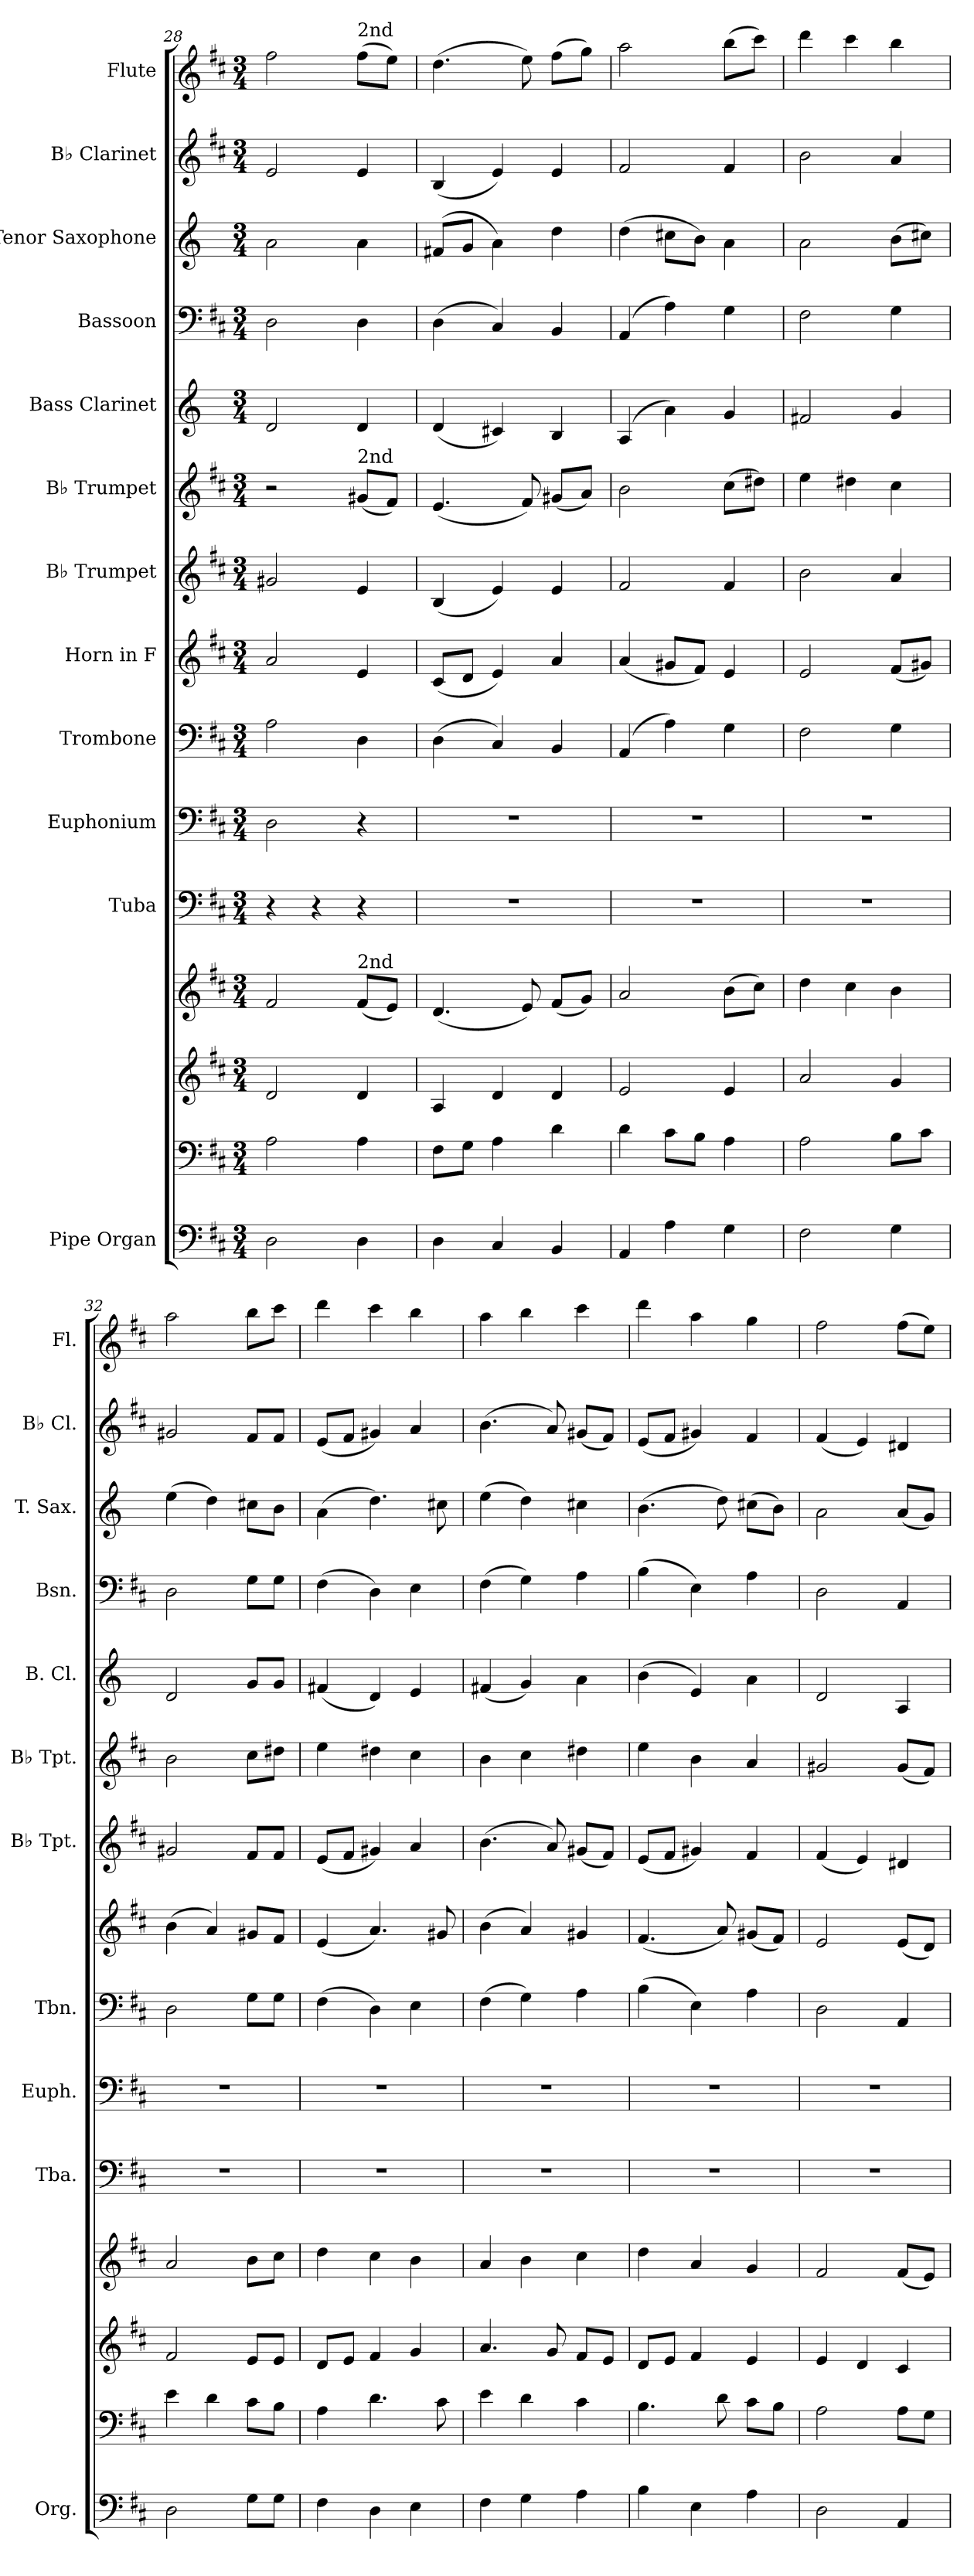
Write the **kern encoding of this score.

**kern	**kern	**kern	**kern	**kern	**kern	**kern	**kern	**kern	**kern	**kern	**kern	**kern	**kern	**kern
*part12	*part12	*part12	*part12	*part11	*part10	*part9	*part8	*part7	*part6	*part5	*part4	*part3	*part2	*part1
*staff15	*staff14	*staff13	*staff12	*staff11	*staff10	*staff9	*staff8	*staff7	*staff6	*staff5	*staff4	*staff3	*staff2	*staff1
*I"Pipe Organ	*	*	*	*I"Tuba	*I"Euphonium	*I"Trombone	*I"Horn in F	*I"B♭ Trumpet	*I"B♭ Trumpet	*I"Bass Clarinet	*I"Bassoon	*I"Tenor Saxophone	*I"B♭ Clarinet	*I"Flute
*I'Org.	*	*	*	*I'Tba.	*I'Euph.	*I'Tbn.	*	*I'B♭ Tpt.	*I'B♭ Tpt.	*I'B. Cl.	*I'Bsn.	*I'T. Sax.	*I'B♭ Cl.	*I'Fl.
*clefF4	*clefF4	*clefG2	*clefG2	*clefF4	*clefF4	*clefF4	*clefG2	*clefG2	*clefG2	*clefG2	*clefF4	*clefG2	*clefG2	*clefG2
*	*	*	*	*	*	*	*ITrd4c7	*ITrd1c2	*ITrd1c2	*ITrd8c14	*	*ITrd8c14	*ITrd1c2	*
*k[f#c#]	*k[f#c#]	*k[f#c#]	*k[f#c#]	*k[f#c#]	*k[f#c#]	*k[f#c#]	*k[f#]	*k[]	*k[]	*k[]	*k[f#c#]	*k[]	*k[]	*k[f#c#]
*M3/4	*M3/4	*M3/4	*M3/4	*M3/4	*M3/4	*M3/4	*M3/4	*M3/4	*M3/4	*M3/4	*M3/4	*M3/4	*M3/4	*M3/4
=28	=28	=28	=28	=28	=28	=28	=28	=28	=28	=28	=28	=28	=28	=28
2D\	2A\	2d/	2f#/	4r	2D\	2A\	2d/	2f#X/	2r	2D/	2D\	2A\	2d/	2ff#\
.	.	.	.	4r	.	.	.	.	.	.	.	.	.	.
!	!	!	!	!	!	!	!	!	!	!	!	!	!	!LO:TX:a:t=2nd
!	!	!	!	!	!	!	!	!	!LO:TX:a:t=2nd	!	!	!	!	!
!	!	!	!LO:TX:a:t=2nd	!	!	!	!	!	!	!	!	!	!	!
4D\	4A\	4d/	(<8f#/L	4r	4r	4D\	4A/	4d/	(<8f#X/L	4D/	4D\	4A\	4d/	(>8ff#\L
.	.	.	8e/J)	.	.	.	.	.	8e/J)	.	.	.	.	8ee\J)
=29	=29	=29	=29	=29	=29	=29	=29	=29	=29	=29	=29	=29	=29	=29
4D\	8F#\L	4A/	(<4.d/	2.r	2.r	(>4D\	(<8F#/L	(<4A/	(<4.d/	(<4D/	(>4D\	(>8F#X/L	(<4A/	(>4.dd\
.	8G\J	.	.	.	.	.	8G/J	.	.	.	.	8G/J	.	.
4C#/	4A\	4d/	.	.	.	4C#/)	4A/)	4d/)	.	4C#X/)	4C#/)	4A\)	4d/)	.
.	.	.	8e/)	.	.	.	.	.	8e/)	.	.	.	.	8ee\)
4BB/	4d\	4d/	(<8f#/L	.	.	4BB/	4d/	4d/	(<8f#X/L	4BB/	4BB/	4d\	4d/	(>8ff#\L
.	.	.	8g/J)	.	.	.	.	.	8g/J)	.	.	.	.	8gg\J)
=30	=30	=30	=30	=30	=30	=30	=30	=30	=30	=30	=30	=30	=30	=30
4AA/	4d\	2e/	2a/	2.r	2.r	(>4AA/	(<4d/	2e/	2a\	(>4AA/	(>4AA/	(>4d\	2e/	2aa\
4A\	8c#\L	.	.	.	.	4A\)	8c#X/L	.	.	4A\)	4A\)	8c#X\L	.	.
.	8B\J	.	.	.	.	.	8B/J)	.	.	.	.	8B\J)	.	.
4G\	4A\	4e/	(>8b\L	.	.	4G\	4A/	4e/	(>8b\L	4G/	4G\	4A\	4e/	(>8bb\L
.	.	.	8cc#\J)	.	.	.	.	.	8cc#X\J)	.	.	.	.	8ccc#\J)
=31	=31	=31	=31	=31	=31	=31	=31	=31	=31	=31	=31	=31	=31	=31
2F#\	2A\	2a/	4dd\	2.r	2.r	2F#\	2A/	2a\	4dd\	2F#X/	2F#\	2A\	2a\	4ddd\
.	.	.	4cc#\	.	.	.	.	.	4cc#X\	.	.	.	.	4ccc#\
4G\	8B\L	4g/	4b\	.	.	4G\	(<8B/L	4g/	4b\	4G/	4G\	(>8B\L	4g/	4bb\
.	8c#\J	.	.	.	.	.	8c#X/J)	.	.	.	.	8c#X\J)	.	.
=32	=32	=32	=32	=32	=32	=32	=32	=32	=32	=32	=32	=32	=32	=32
2D\	4e\	2f#/	2a/	2.r	2.r	2D\	(>4e\	2f#X/	2a\	2D/	2D\	(>4e\	2f#X/	2aa\
.	4d\	.	.	.	.	.	4d/)	.	.	.	.	4d\)	.	.
8G\L	8c#\L	8e/L	8b\L	.	.	8G\L	8c#X/L	8e/L	8b\L	8G/L	8G\L	8c#X\L	8e/L	8bb\L
8G\J	8B\J	8e/J	8cc#\J	.	.	8G\J	8B/J	8e/J	8cc#X\J	8G/J	8G\J	8B\J	8e/J	8ccc#\J
=33	=33	=33	=33	=33	=33	=33	=33	=33	=33	=33	=33	=33	=33	=33
4F#\	4A\	8d/L	4dd\	2.r	2.r	(>4F#\	(<4A/	(<8d/L	4dd\	(<4F#X/	(>4F#\	(>4A\	(<8d/L	4ddd\
.	.	8e/J	.	.	.	.	.	8e/J	.	.	.	.	8e/J	.
4D\	4.d\	4f#/	4cc#\	.	.	4D\)	4.d/)	4f#X/)	4cc#X\	4D/)	4D\)	4.d\)	4f#X/)	4ccc#\
4E\	.	4g/	4b\	.	.	4E\	.	4g/	4b\	4E/	4E\	.	4g/	4bb\
.	8c#\	.	.	.	.	.	8c#X/	.	.	.	.	8c#X\	.	.
=34	=34	=34	=34	=34	=34	=34	=34	=34	=34	=34	=34	=34	=34	=34
4F#\	4e\	4.a/	4a/	2.r	2.r	(>4F#\	(>4e\	(>4.a\	4a\	(<4F#X/	(>4F#\	(>4e\	(>4.a\	4aa\
4G\	4d\	.	4b\	.	.	4G\)	4d/)	.	4b\	4G/)	4G\)	4d\)	.	4bb\
.	.	8g/	.	.	.	.	.	8g/)	.	.	.	.	8g/)	.
4A\	4c#\	8f#/L	4cc#\	.	.	4A\	4c#X/	(<8f#X/L	4cc#X\	4A\	4A\	4c#X\	(<8f#X/L	4ccc#\
.	.	8e/J	.	.	.	.	.	8e/J)	.	.	.	.	8e/J)	.
=35	=35	=35	=35	=35	=35	=35	=35	=35	=35	=35	=35	=35	=35	=35
4B\	4.B\	8d/L	4dd\	2.r	2.r	(>4B\	(<4.B/	(<8d/L	4dd\	(>4B\	(>4B\	(>4.B\	(<8d/L	4ddd\
.	.	8e/J	.	.	.	.	.	8e/J	.	.	.	.	8e/J	.
4E\	.	4f#/	4a/	.	.	4E\)	.	4f#X/)	4a\	4E/)	4E\)	.	4f#X/)	4aa\
.	8d\	.	.	.	.	.	8d/)	.	.	.	.	8d\)	.	.
4A\	8c#\L	4e/	4g/	.	.	4A\	(<8c#X/L	4e/	4g/	4A\	4A\	(>8c#X\L	4e/	4gg\
.	8B\J	.	.	.	.	.	8B/J)	.	.	.	.	8B\J)	.	.
=36	=36	=36	=36	=36	=36	=36	=36	=36	=36	=36	=36	=36	=36	=36
2D\	2A\	4e/	2f#/	2.r	2.r	2D\	2A/	(<4e/	2f#X/	2D/	2D\	2A\	(<4e/	2ff#\
.	.	4d/	.	.	.	.	.	4d/)	.	.	.	.	4d/)	.
4AA/	8A\L	4c#/	(<8f#/L	.	.	4AA/	(<8A/L	4c#X/	(<8f#/L	4AA/	4AA/	(<8A/L	4c#X/	(>8ff#\L
.	8G\J	.	8e/J)	.	.	.	8G/J)	.	8e/J)	.	.	8G/J)	.	8ee\J)
=	=	=	=	=	=	=	=	=	=	=	=	=	=	=
*-	*-	*-	*-	*-	*-	*-	*-	*-	*-	*-	*-	*-	*-	*-
